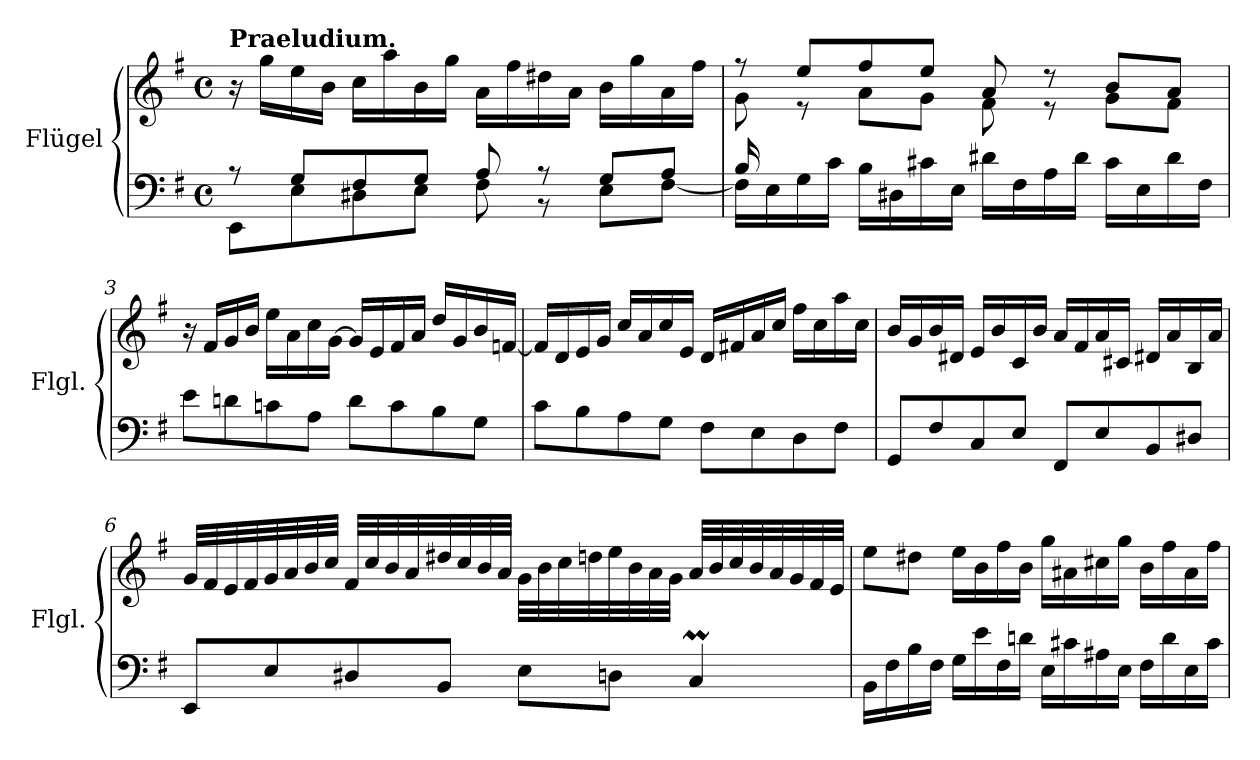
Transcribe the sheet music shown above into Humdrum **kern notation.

**kern	**kern
*part1	*part1
*staff2	*staff1
*I"Flügel	*
*I'Flgl.	*
*clefF4	*clefG2
*k[f#]	*k[f#]
*M4/4	*M4/4
*met(c)	*met(c)
=1	=1
*^	*
!	!	!LO:TX:a:B:t=Praeludium.
8r	8EE\L	16r
.	.	16gg\LL
8G/L	8E\	16ee\
.	.	16b\JJ
8F#/	8D#X\	16cc\LL
.	.	16aa\
8G/J	8E\J	16b\
.	.	16gg\JJ
8A/	8F#\	16a\LL
.	.	16ff#\
8r	8r	16dd#X\
.	.	16a\JJ
8G/L	8E\L	16b\LL
.	.	16gg\
8A/J	[8F#\J	16a\
.	.	16ff#\JJ
=2	=2	=2
*	*	*^
16B/	16F#\LL]	8r	8g\
16ryy	16E\	.	.
8ryy	16G\	8ee/L	8r
.	16c\JJ	.	.
4ryy	16B\LL	8ff#/	8a\L
.	16D#X\	.	.
.	16c#X\	8ee/J	8g\J
.	16E\JJ	.	.
2ryy	16d#X\LL	8a/	8f#\
.	16F#\	.	.
.	16A\	8r	8r
.	16d#\JJ	.	.
.	16c#\LL	8b/L	8g\L
.	16E\	.	.
.	16d#\	8a/J	8f#\J
.	16F#\JJ	.	.
*v	*v	*	*
*	*v	*v
!!LO:LB:g=z
=3	=3
8e\L	16r
.	16f#/LL
8dn\	16g/
.	16b/JJ
8cn\	16ee\LL
.	16a\
8A\J	16cc\
.	[16g\JJ
8d\L	16g/LL]
.	16e/
8c\	16f#/
.	16a/JJ
8B\	16dd/LL
.	16g/
8G\J	16b/
.	[16fn/JJ
=4	=4
8c\L	16f/LL]
.	16d/
8B\	16e/
.	16g/JJ
8A\	16cc/LL
.	16a/
8G\J	16cc/
.	16e/JJ
8F#\L	16d/LL
.	16f#X/
8E\	16a/
.	16cc/JJ
8D\	16ff#\LL
.	16cc\
8F#\J	16aa\
.	16cc\JJ
!!LO:LB:g=z
=5	=5
8GG/L	16b/LL
.	16g/
8F#/	16b/
.	16d#X/JJ
8C/	16e/LL
.	16b/
8E/J	16c/
.	16b/JJ
8FF#/L	16a/LL
.	16f#/
8E/	16a/
.	16c#X/JJ
8BB/	16d#X/LL
.	16a/
8D#X/J	16B/
.	16a/JJ
!!LO:LB:g=z
=6	=6
8EE/L	32g/LLL
.	32f#/
.	32e/
.	32f#/
8E/	32g/
.	32a/
.	32b/
.	32cc/JJJ
8D#X/	32f#/LLL
.	32cc/
.	32b/
.	32a/
8BB/J	32dd#X/
.	32cc/
.	32b/
.	32a/JJJ
8E\L	32g\LLL
.	32b\
.	32cc\
.	32ddn\
8Dn\J	32ee\
.	32b\
.	32a\
.	32g\JJJ
4CM/	32a/LLL
.	32b/
.	32cc/
.	32b/
.	32a/
.	32g/
.	32f#/
.	32e/JJJ
!!LO:LB:g=z
=7	=7
16BB\LL	8ee\L
16F#\	.
16B\	8dd#X\J
16F#\JJ	.
16G\LL	16ee\LL
16e\	16b\
16F#\	16ff#\
16dn\JJ	16b\JJ
16E\LL	16gg\LL
16c#X\	16a#X\
16A#X\	16cc#X\
16E\JJ	16gg\JJ
16F#\LL	16b\LL
16d\	16ff#\
16E\	16a#\
16c#\JJ	16ff#\JJ
=	=
*-	*-
